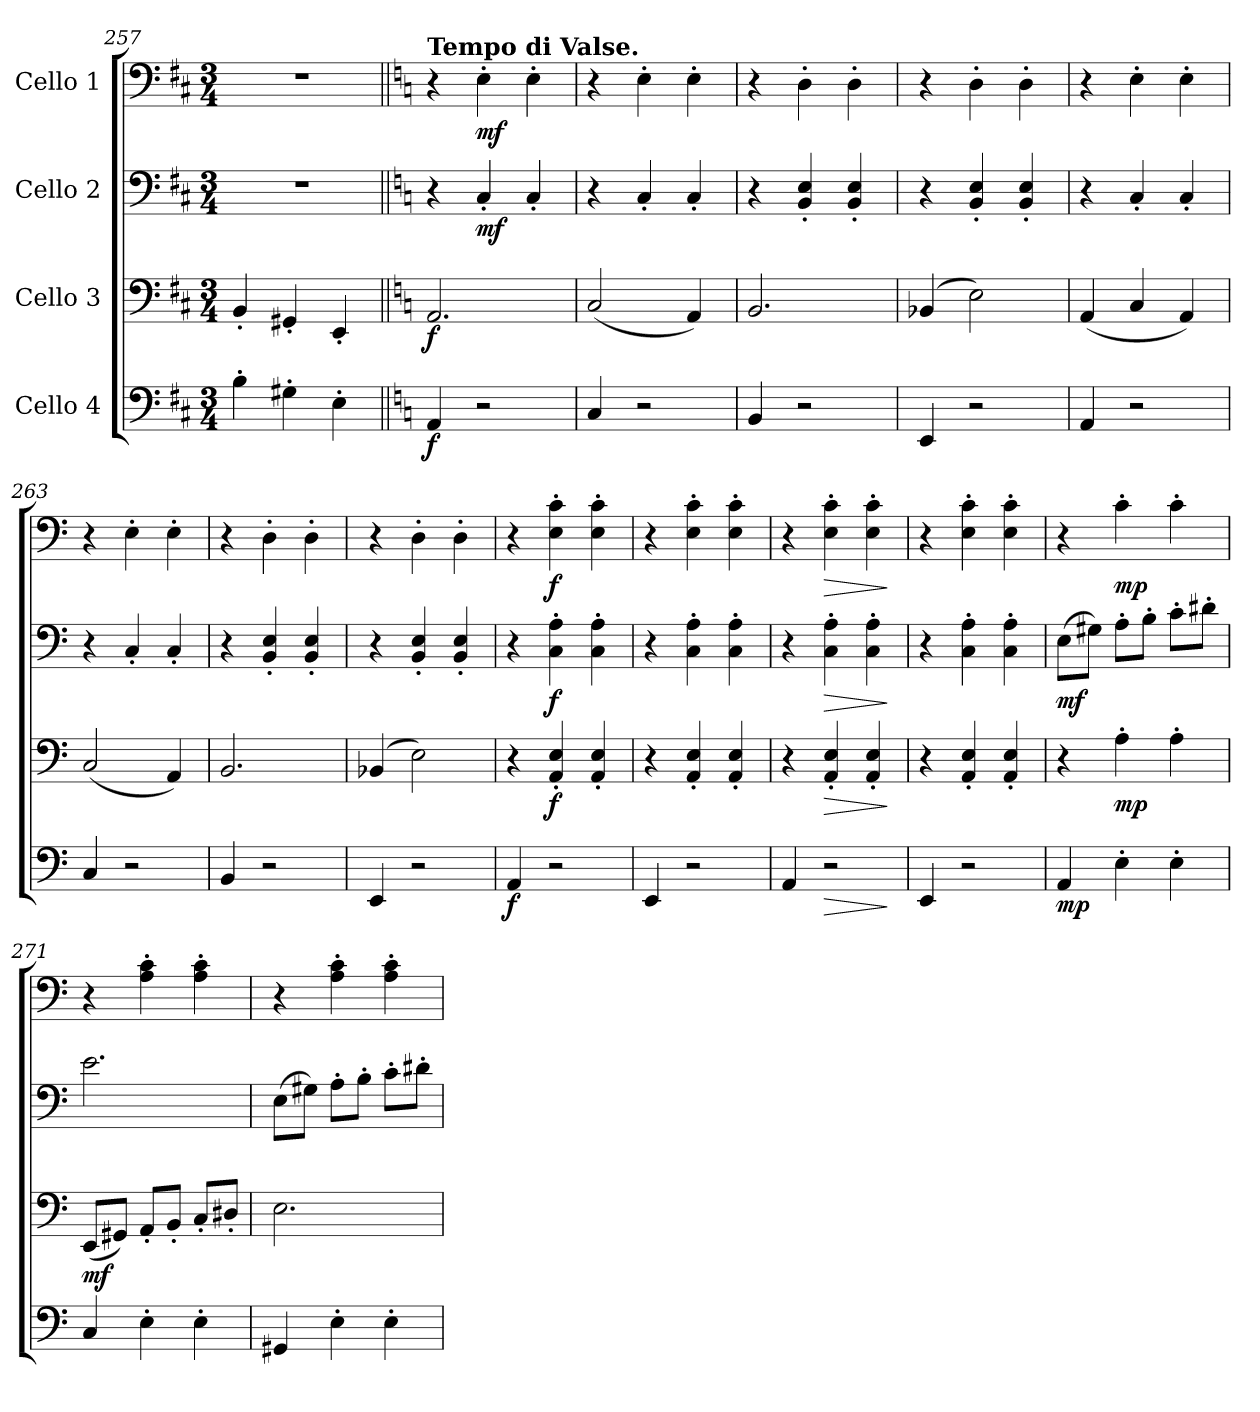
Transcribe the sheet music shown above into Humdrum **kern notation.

**kern	**dynam	**kern	**dynam	**kern	**dynam	**kern	**dynam
*part4	*part4	*part3	*part3	*part2	*part2	*part1	*part1
*staff4	*staff4	*staff3	*staff3	*staff2	*staff2	*staff1	*staff1
*I"Cello 4	*	*I"Cello 3	*	*I"Cello 2	*	*I"Cello 1	*
*clefF4	*	*clefF4	*	*clefF4	*	*clefF4	*
*k[f#c#]	*	*k[f#c#]	*	*k[f#c#]	*	*k[f#c#]	*
*M3/4	*	*M3/4	*	*M3/4	*	*M3/4	*
=257	=257	=257	=257	=257	=257	=257	=257
4B'\	.	4BB'/	.	2.r	.	2.r	.
4G#X'\	.	4GG#X'/	.	.	.	.	.
4E'\	.	4EE'/	.	.	.	.	.
=258||	=258||	=258||	=258||	=258||	=258||	=258||	=258||
!!LO:REH:place=s1:a:B:fs=14:t=11
*k[]	*	*k[]	*	*k[]	*	*k[]	*
!	!	!	!	!	!	!LO:TX:a:B:t=Tempo di Valse.	!
!	!LO:DY:b	!	!LO:DY:b	!	!	!	!
4AA/	f	2.AA/	f	4r	.	4r	.
!	!	!	!	!	!LO:DY:b	!	!LO:DY:b
2r	.	.	.	4C'/	mf	4E'\	mf
.	.	.	.	4C'/	.	4E'\	.
=259	=259	=259	=259	=259	=259	=259	=259
4C/	.	(2C/	.	4r	.	4r	.
2r	.	.	.	4C'/	.	4E'\	.
.	.	4AA/)	.	4C'/	.	4E'\	.
=260	=260	=260	=260	=260	=260	=260	=260
4BB/	.	2.BB/	.	4r	.	4r	.
2r	.	.	.	4BB/' 4E/'	.	4D'\	.
.	.	.	.	4BB/' 4E/'	.	4D'\	.
=261	=261	=261	=261	=261	=261	=261	=261
4EE/	.	(4BB-X/	.	4r	.	4r	.
2r	.	2E\)	.	4BB/' 4E/'	.	4D'\	.
.	.	.	.	4BB/' 4E/'	.	4D'\	.
=262	=262	=262	=262	=262	=262	=262	=262
4AA/	.	(4AA/	.	4r	.	4r	.
2r	.	4C/	.	4C'/	.	4E'\	.
.	.	4AA/)	.	4C'/	.	4E'\	.
!!LO:LB:g=z
=263	=263	=263	=263	=263	=263	=263	=263
4C/	.	(2C/	.	4r	.	4r	.
2r	.	.	.	4C'/	.	4E'\	.
.	.	4AA/)	.	4C'/	.	4E'\	.
=264	=264	=264	=264	=264	=264	=264	=264
4BB/	.	2.BB/	.	4r	.	4r	.
2r	.	.	.	4BB/' 4E/'	.	4D'\	.
.	.	.	.	4BB/' 4E/'	.	4D'\	.
=265	=265	=265	=265	=265	=265	=265	=265
4EE/	.	(4BB-X/	.	4r	.	4r	.
2r	.	2E\)	.	4BB/' 4E/'	.	4D'\	.
.	.	.	.	4BB/' 4E/'	.	4D'\	.
=266	=266	=266	=266	=266	=266	=266	=266
!	!LO:DY:b	!	!	!	!	!	!
4AA/	f	4r	.	4r	.	4r	.
!	!	!	!LO:DY:b	!	!LO:DY:b	!	!LO:DY:b
2r	.	4AA/' 4E/'	f	4C\' 4A\'	f	4E\' 4c\'	f
.	.	4AA/' 4E/'	.	4C\' 4A\'	.	4E\' 4c\'	.
=267	=267	=267	=267	=267	=267	=267	=267
4EE/	.	4r	.	4r	.	4r	.
2r	.	4AA/' 4E/'	.	4C\' 4A\'	.	4E\' 4c\'	.
.	.	4AA/' 4E/'	.	4C\' 4A\'	.	4E\' 4c\'	.
=268	=268	=268	=268	=268	=268	=268	=268
4AA/	.	4r	.	4r	.	4r	.
!	!LO:HP:b	!	!LO:HP:b	!	!LO:HP:b	!	!LO:HP:b
2r	>	4AA/' 4E/'	>	4C\' 4A\'	>	4E\' 4c\'	>
.	.	4AA/' 4E/'	.	4C\' 4A\'	.	4E\' 4c\'	.
.	]	.	]	.	]	.	]
=269	=269	=269	=269	=269	=269	=269	=269
4EE/	.	4r	.	4r	.	4r	.
2r	.	4AA/' 4E/'	.	4C\' 4A\'	.	4E\' 4c\'	.
.	.	4AA/' 4E/'	.	4C\' 4A\'	.	4E\' 4c\'	.
=270	=270	=270	=270	=270	=270	=270	=270
!	!LO:DY:b	!	!	!	!LO:DY:b	!	!
4AA/	mp	4r	.	(8E\L	mf	4r	.
.	.	.	.	8G#X\J)	.	.	.
!	!	!	!LO:DY:b	!	!	!	!LO:DY:b
4E'\	.	4A'\	mp	8A'\L	.	4c'\	mp
.	.	.	.	8B'\J	.	.	.
4E'\	.	4A'\	.	8c'\L	.	4c'\	.
.	.	.	.	8d#X'\J	.	.	.
!!LO:PB:g=z
=271	=271	=271	=271	=271	=271	=271	=271
!	!	!	!LO:DY:b	!	!	!	!
4C/	.	(8EE/L	mf	2.e\	.	4r	.
.	.	8GG#X/J)	.	.	.	.	.
4E'\	.	8AA'/L	.	.	.	4A\' 4c\'	.
.	.	8BB'/J	.	.	.	.	.
4E'\	.	8C'/L	.	.	.	4A\' 4c\'	.
.	.	8D#X'/J	.	.	.	.	.
=272	=272	=272	=272	=272	=272	=272	=272
4GG#X/	.	2.E\	.	(8E\L	.	4r	.
.	.	.	.	8G#X\J)	.	.	.
4E'\	.	.	.	8A'\L	.	4A\' 4c\'	.
.	.	.	.	8B'\J	.	.	.
4E'\	.	.	.	8c'\L	.	4A\' 4c\'	.
.	.	.	.	8d#X'\J	.	.	.
=	=	=	=	=	=	=	=
*-	*-	*-	*-	*-	*-	*-	*-
